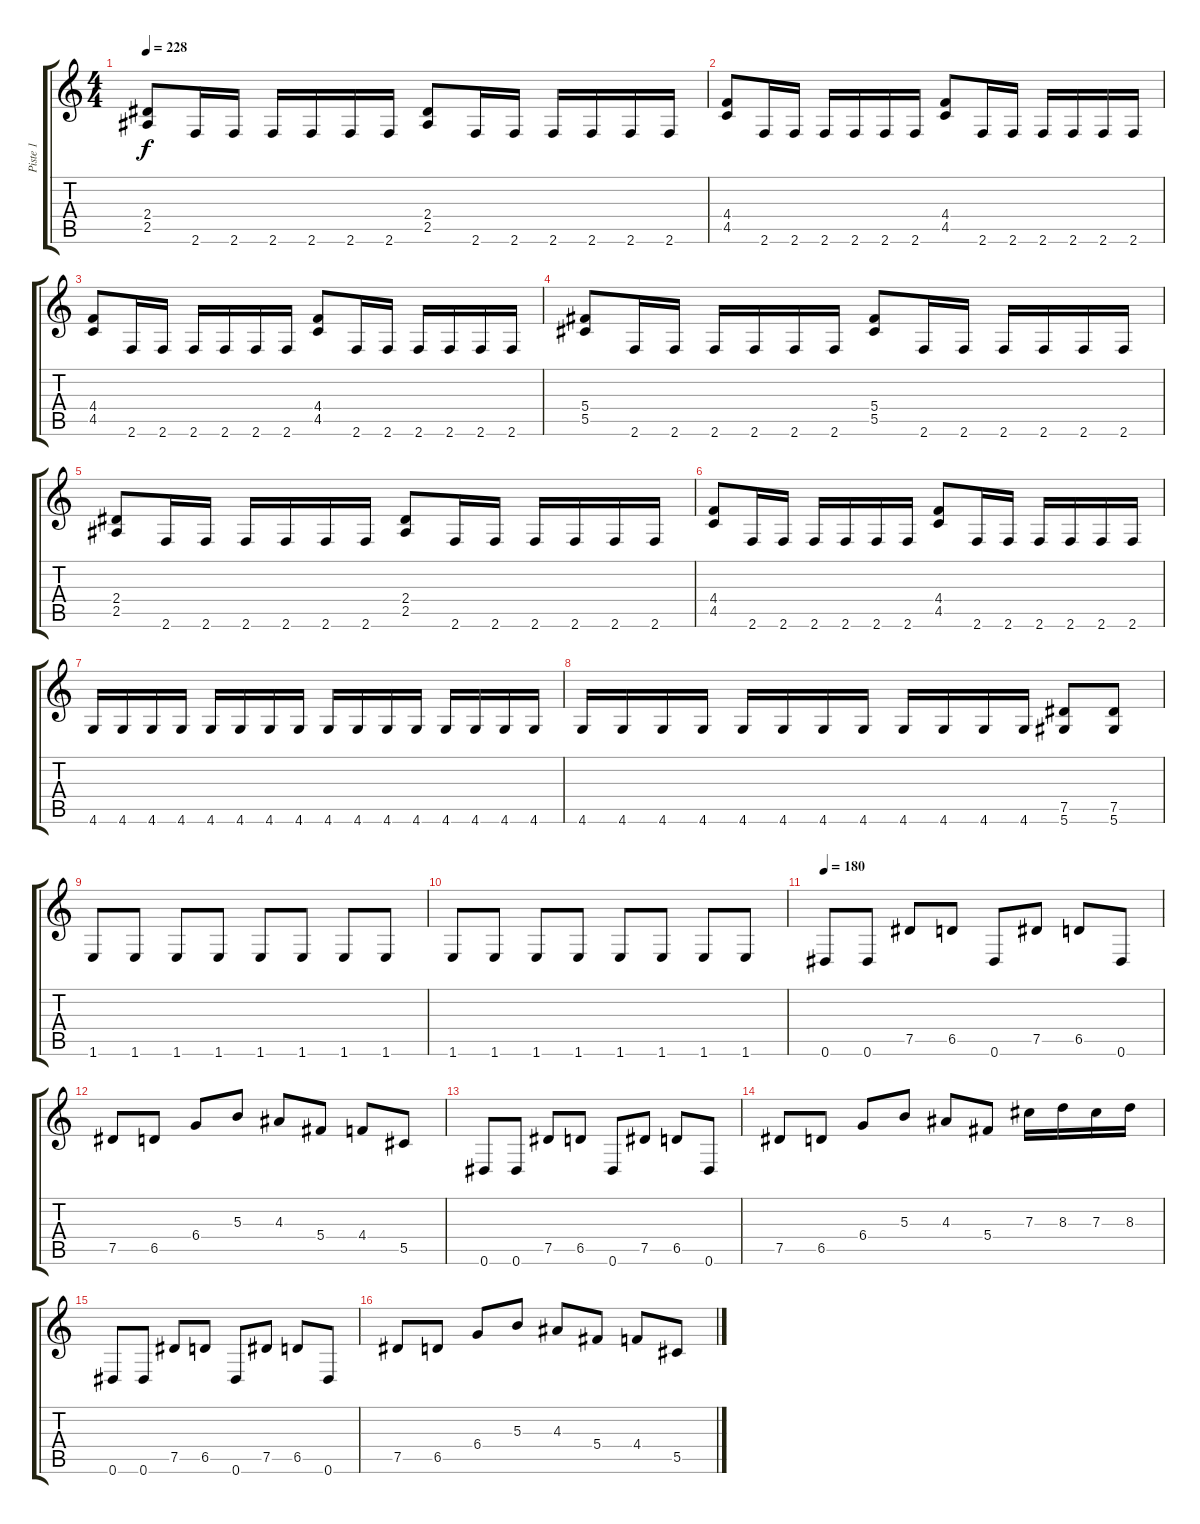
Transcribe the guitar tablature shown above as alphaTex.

\track ("Piste 1" "Piste 1") {instrument distortionguitar}
\staff {score tabs}
\tuning (Eb4 Bb3 Gb3 Db3 Ab2 Eb2) {hide}
\ts (4 4)
\tempo 228
\clef g2
\ks c
(2.4 2.5).8{dy f} 2.6.16 2.6.16 2.6.16 2.6.16 2.6.16 2.6.16 (2.4 2.5).8 2.6.16 2.6.16 2.6.16 2.6.16 2.6.16 2.6.16 |
(4.4 4.5).8 2.6.16 2.6.16 2.6.16 2.6.16 2.6.16 2.6.16 (4.4 4.5).8 2.6.16 2.6.16 2.6.16 2.6.16 2.6.16 2.6.16 |
(4.4 4.5).8 2.6.16 2.6.16 2.6.16 2.6.16 2.6.16 2.6.16 (4.4 4.5).8 2.6.16 2.6.16 2.6.16 2.6.16 2.6.16 2.6.16 |
(5.4 5.5).8 2.6.16 2.6.16 2.6.16 2.6.16 2.6.16 2.6.16 (5.4 5.5).8 2.6.16 2.6.16 2.6.16 2.6.16 2.6.16 2.6.16 |
(2.4 2.5).8 2.6.16 2.6.16 2.6.16 2.6.16 2.6.16 2.6.16 (2.4 2.5).8 2.6.16 2.6.16 2.6.16 2.6.16 2.6.16 2.6.16 |
(4.4 4.5).8 2.6.16 2.6.16 2.6.16 2.6.16 2.6.16 2.6.16 (4.4 4.5).8 2.6.16 2.6.16 2.6.16 2.6.16 2.6.16 2.6.16 |
4.6.16 4.6.16 4.6.16 4.6.16 4.6.16 4.6.16 4.6.16 4.6.16 4.6.16 4.6.16 4.6.16 4.6.16 4.6.16 4.6.16 4.6.16 4.6.16 |
4.6.16 4.6.16 4.6.16 4.6.16 4.6.16 4.6.16 4.6.16 4.6.16 4.6.16 4.6.16 4.6.16 4.6.16 (7.5 5.6).8 (7.5 5.6).8 |
1.6.8 1.6.8 1.6.8 1.6.8 1.6.8 1.6.8 1.6.8 1.6.8 |
1.6.8 1.6.8 1.6.8 1.6.8 1.6.8 1.6.8 1.6.8 1.6.8 |
\tempo 180
0.6.8 0.6.8 7.5.8 6.5.8 0.6.8 7.5.8 6.5.8 0.6.8 |
7.5.8 6.5.8 6.4.8 5.3.8 4.3.8 5.4.8 4.4.8 5.5.8 |
0.6.8 0.6.8 7.5.8 6.5.8 0.6.8 7.5.8 6.5.8 0.6.8 |
7.5.8 6.5.8 6.4.8 5.3.8 4.3.8 5.4.8 7.3.16 8.3.16 7.3.16 8.3.16 |
0.6.8 0.6.8 7.5.8 6.5.8 0.6.8 7.5.8 6.5.8 0.6.8 |
7.5.8 6.5.8 6.4.8 5.3.8 4.3.8 5.4.8 4.4.8 5.5.8
